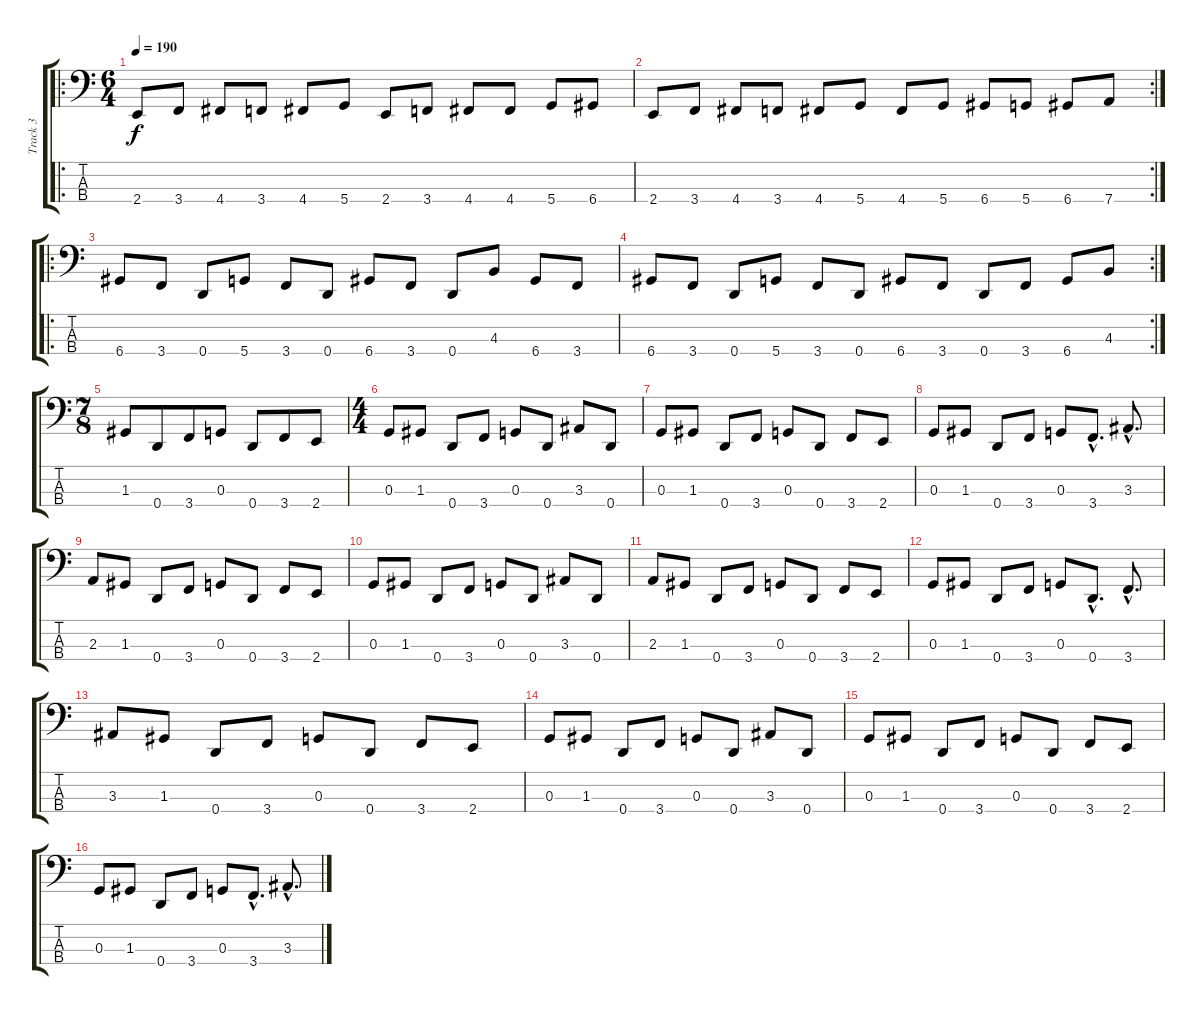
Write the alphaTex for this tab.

\track ("Track 3" "Track 3") {instrument fretlessbass}
\staff {score tabs}
\tuning (F2 C2 G1 D1) {hide}
\ro
\ts (6 4)
\tempo 190
\clef f4
\ks c
2.4.8{dy f} 3.4.8 4.4.8 3.4.8 4.4.8 5.4.8 2.4.8 3.4.8 4.4.8 4.4.8 5.4.8 6.4.8 |
\rc 2
2.4.8 3.4.8 4.4.8 3.4.8 4.4.8 5.4.8 4.4.8 5.4.8 6.4.8 5.4.8 6.4.8 7.4.8 |
\ro
6.4.8 3.4.8 0.4.8 5.4.8 3.4.8 0.4.8 6.4.8 3.4.8 0.4.8 4.3.8 6.4.8 3.4.8 |
\rc 2
6.4.8 3.4.8 0.4.8 5.4.8 3.4.8 0.4.8 6.4.8 3.4.8 0.4.8 3.4.8 6.4.8 4.3.8 |
\ts (7 8)
1.3.8 0.4.8 3.4.8 0.3.8 0.4.8 3.4.8 2.4.8 |
\ts (4 4)
0.3.8 1.3.8 0.4.8 3.4.8 0.3.8 0.4.8 3.3.8 0.4.8 |
0.3.8 1.3.8 0.4.8 3.4.8 0.3.8 0.4.8 3.4.8 2.4.8 |
0.3.8 1.3.8 0.4.8 3.4.8 0.3.8 3.4{hac}.8{d} 3.3{hac}.8{d} |
2.3.8 1.3.8 0.4.8 3.4.8 0.3.8 0.4.8 3.4.8 2.4.8 |
0.3.8 1.3.8 0.4.8 3.4.8 0.3.8 0.4.8 3.3.8 0.4.8 |
2.3.8 1.3.8 0.4.8 3.4.8 0.3.8 0.4.8 3.4.8 2.4.8 |
0.3.8 1.3.8 0.4.8 3.4.8 0.3.8 0.4{hac}.8{d} 3.4{hac}.8{d} |
3.3.8 1.3.8 0.4.8 3.4.8 0.3.8 0.4.8 3.4.8 2.4.8 |
0.3.8 1.3.8 0.4.8 3.4.8 0.3.8 0.4.8 3.3.8 0.4.8 |
0.3.8 1.3.8 0.4.8 3.4.8 0.3.8 0.4.8 3.4.8 2.4.8 |
0.3.8 1.3.8 0.4.8 3.4.8 0.3.8 3.4{hac}.8{d} 3.3{hac}.8{d}
